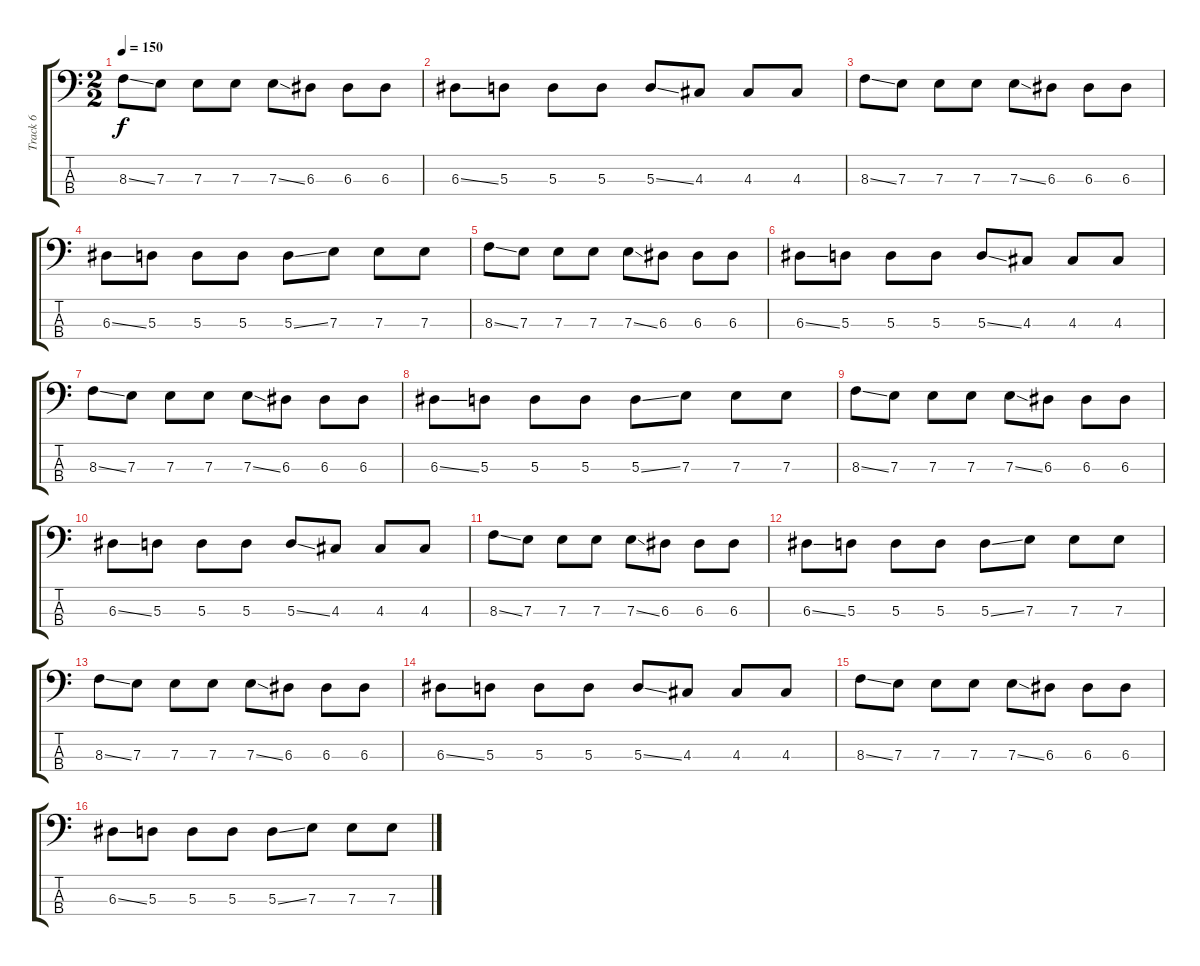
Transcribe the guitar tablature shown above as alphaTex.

\track ("Track 6" "Track 6") {instrument electricbassfinger}
\staff {score tabs}
\tuning (G2 D2 A1 E1) {hide}
\ts (2 2)
\tempo 150
\clef f4
\ks c
8.3{ss}.8{dy f} 7.3.8 7.3.8 7.3.8 7.3{ss}.8 6.3.8 6.3.8 6.3.8 |
6.3{ss}.8 5.3.8 5.3.8 5.3.8 5.3{ss}.8 4.3.8 4.3.8 4.3.8 |
8.3{ss}.8 7.3.8 7.3.8 7.3.8 7.3{ss}.8 6.3.8 6.3.8 6.3.8 |
6.3{ss}.8 5.3.8 5.3.8 5.3.8 5.3{ss}.8 7.3.8 7.3.8 7.3.8 |
8.3{ss}.8 7.3.8 7.3.8 7.3.8 7.3{ss}.8 6.3.8 6.3.8 6.3.8 |
6.3{ss}.8 5.3.8 5.3.8 5.3.8 5.3{ss}.8 4.3.8 4.3.8 4.3.8 |
8.3{ss}.8 7.3.8 7.3.8 7.3.8 7.3{ss}.8 6.3.8 6.3.8 6.3.8 |
6.3{ss}.8 5.3.8 5.3.8 5.3.8 5.3{ss}.8 7.3.8 7.3.8 7.3.8 |
8.3{ss}.8 7.3.8 7.3.8 7.3.8 7.3{ss}.8 6.3.8 6.3.8 6.3.8 |
6.3{ss}.8 5.3.8 5.3.8 5.3.8 5.3{ss}.8 4.3.8 4.3.8 4.3.8 |
8.3{ss}.8 7.3.8 7.3.8 7.3.8 7.3{ss}.8 6.3.8 6.3.8 6.3.8 |
6.3{ss}.8 5.3.8 5.3.8 5.3.8 5.3{ss}.8 7.3.8 7.3.8 7.3.8 |
8.3{ss}.8 7.3.8 7.3.8 7.3.8 7.3{ss}.8 6.3.8 6.3.8 6.3.8 |
6.3{ss}.8 5.3.8 5.3.8 5.3.8 5.3{ss}.8 4.3.8 4.3.8 4.3.8 |
8.3{ss}.8 7.3.8 7.3.8 7.3.8 7.3{ss}.8 6.3.8 6.3.8 6.3.8 |
6.3{ss}.8 5.3.8 5.3.8 5.3.8 5.3{ss}.8 7.3.8 7.3.8 7.3.8
